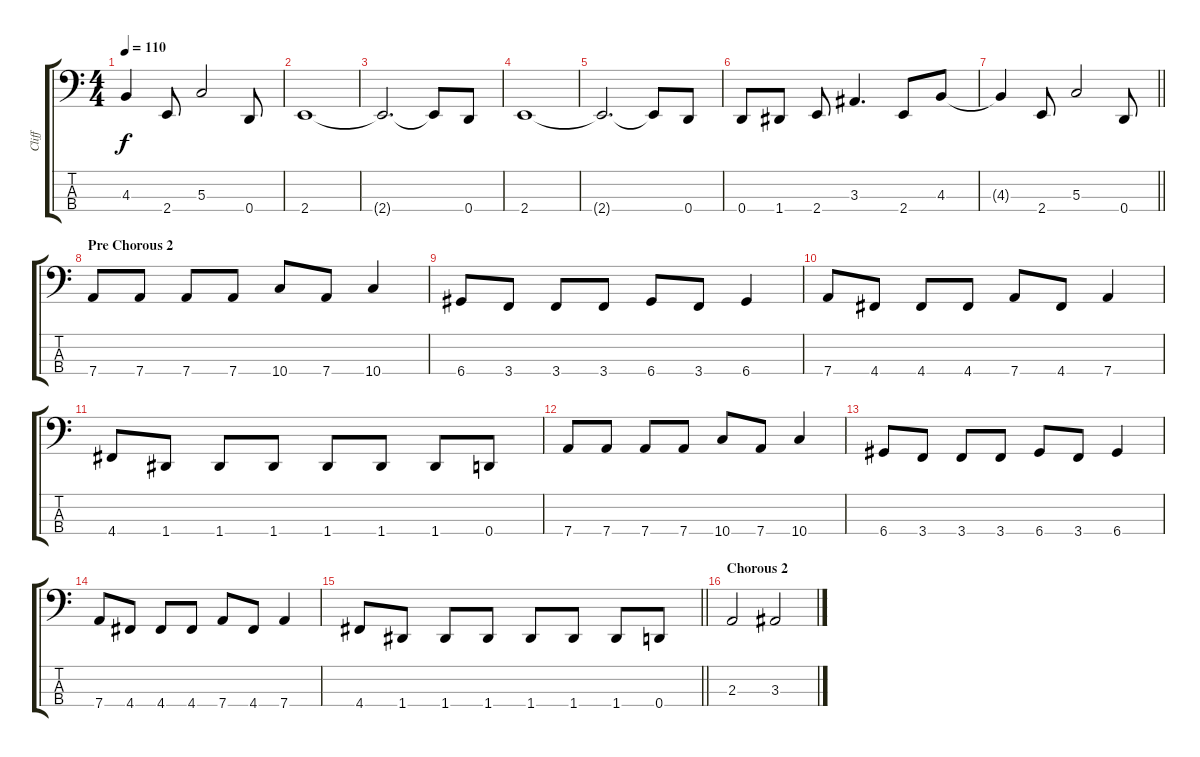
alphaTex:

\track ("Cliff" "Cliff") {instrument electricbassfinger}
\staff {score tabs}
\tuning (F2 C2 G1 D1) {hide}
\ts (4 4)
\tempo 110
\clef f4
\ks c
4.3{t}.4{dy f} 2.4.8 5.3.2 0.4.8 |
2.4.1 |
2.4{t}.2{d} 2.4{t}.8 0.4.8 |
2.4.1 |
2.4{t}.2{d} 2.4{t}.8 0.4.8 |
0.4.8 1.4.8 2.4.8 3.3.4{d} 2.4.8 4.3.8 |
\barLineRight lightlight
4.3{t}.4 2.4.8 5.3.2 0.4.8 |
\section ("" "Pre Chorous 2")
7.4.8 7.4.8 7.4.8 7.4.8 10.4.8 7.4.8 10.4.4 |
6.4.8 3.4.8 3.4.8 3.4.8 6.4.8 3.4.8 6.4.4 |
7.4.8 4.4.8 4.4.8 4.4.8 7.4.8 4.4.8 7.4.4 |
4.4.8 1.4.8 1.4.8 1.4.8 1.4.8 1.4.8 1.4.8 0.4.8 |
7.4.8 7.4.8 7.4.8 7.4.8 10.4.8 7.4.8 10.4.4 |
6.4.8 3.4.8 3.4.8 3.4.8 6.4.8 3.4.8 6.4.4 |
7.4.8 4.4.8 4.4.8 4.4.8 7.4.8 4.4.8 7.4.4 |
\barLineRight lightlight
4.4.8 1.4.8 1.4.8 1.4.8 1.4.8 1.4.8 1.4.8 0.4.8 |
\section ("" "Chorous 2")
2.3.2 3.3.2
